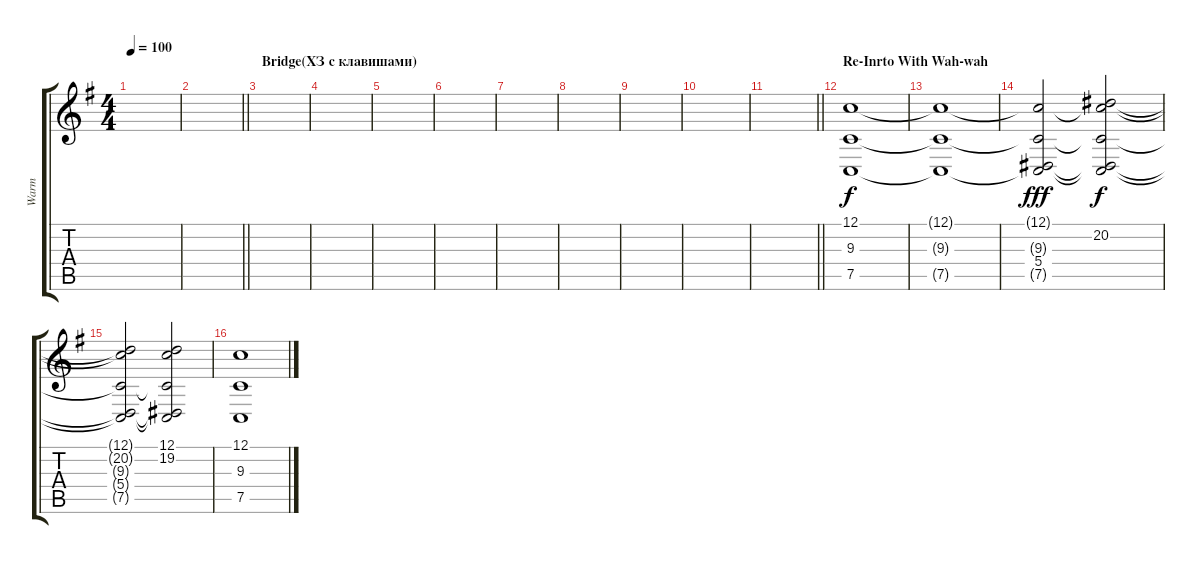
\track ("Warm" "Warm") {instrument pad2warm}
\staff {score tabs}
\tuning (C4 G3 Eb3 Bb2 F2 C2) {hide}
\ts (4 4)
\tempo 100
\clef g2
\ks eminor
|
\barLineRight lightlight
|
\section ("" "Bridge(ХЗ с клавишами)")
|
|
|
|
|
|
|
|
\barLineRight lightlight
|
\section ("" "Re-Inrto With Wah-wah")
(12.1 9.3 7.5).1 |
(12.1{t} 9.3{t} 7.5{t}).1 |
(12.1{t} 9.3{t} 5.4 7.5{t}).2{dy fff} (12.1{t} 20.2 9.3{t} 5.4{t} 7.5{t}).2{dy f} |
(12.1{t} 20.2{t} 9.3{t} 5.4{t} 7.5{t}).2 (12.1 19.2 9.3{t} 5.4{t} 7.5{t}).2 |
(12.1 9.3 7.5).1
